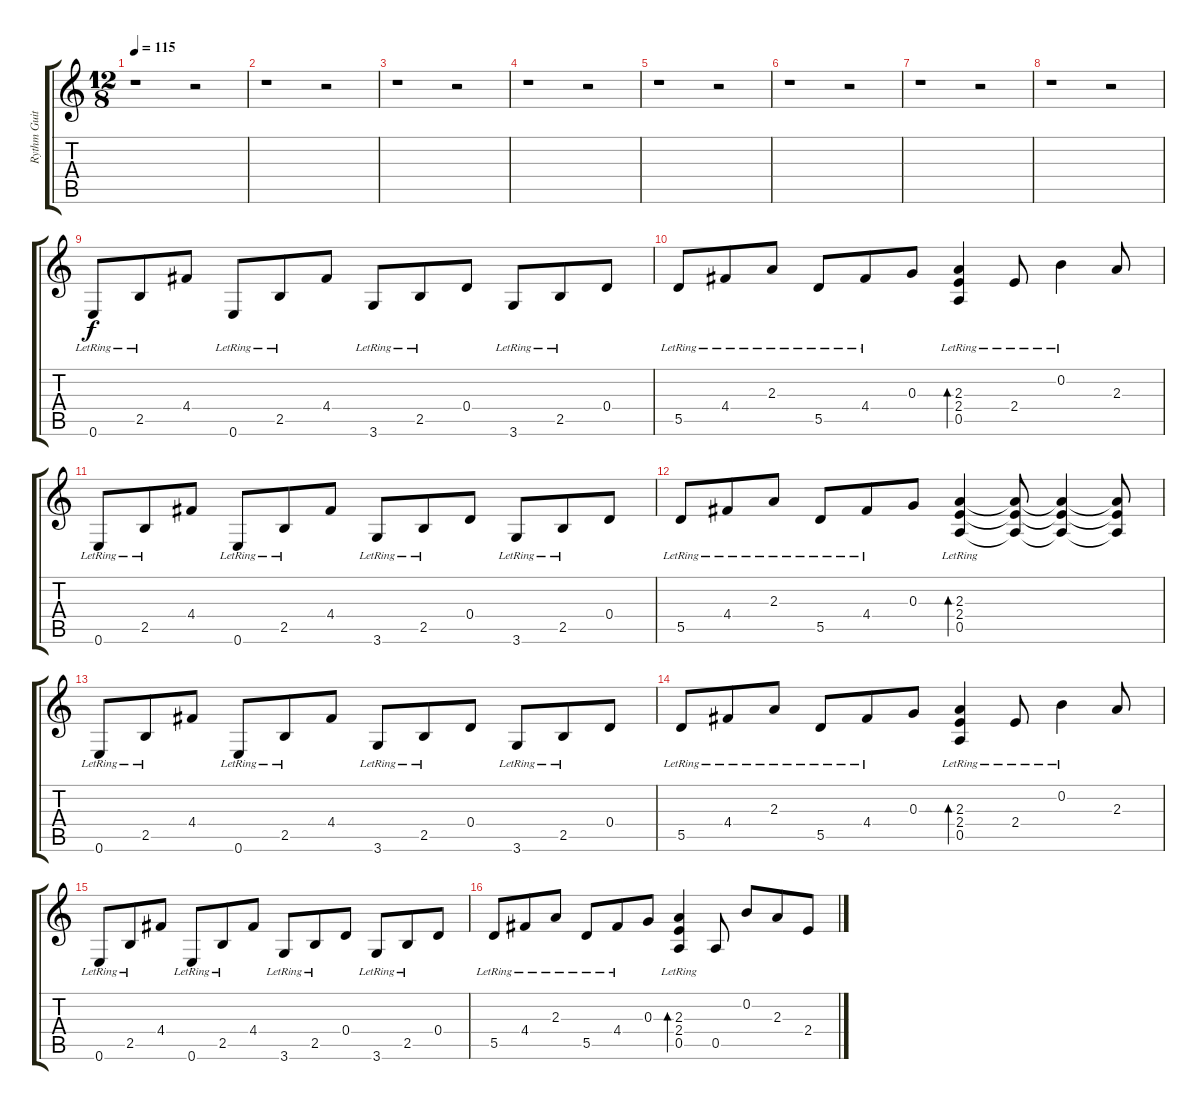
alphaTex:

\track ("Rythm Guitar " "Rythm Guit") {instrument acousticguitarsteel}
\staff {score tabs}
\tuning (E4 B3 G3 D3 A2 E2) {hide}
\ts (12 8)
\tempo 115
\clef g2
\ks c
r.1{dy f} r.2 |
r.1 r.2 |
r.1 r.2 |
r.1 r.2 |
r.1 r.2 |
r.1 r.2 |
r.1 r.2 |
r.1 r.2 |
0.6{lr}.8 2.5{lr}.8 4.4.8 0.6{lr}.8 2.5{lr}.8 4.4.8 3.6{lr}.8 2.5{lr}.8 0.4.8 3.6{lr}.8 2.5{lr}.8 0.4.8 |
5.5{lr}.8 4.4{lr}.8 2.3{lr}.8 5.5{lr}.8 4.4{lr}.8 0.3.8 (2.3{lr} 2.4 0.5{lr}).4{bd 240} 2.4{lr}.8 0.2{lr}.4 2.3.8 |
0.6{lr}.8 2.5{lr}.8 4.4.8 0.6{lr}.8 2.5{lr}.8 4.4.8 3.6{lr}.8 2.5{lr}.8 0.4.8 3.6{lr}.8 2.5{lr}.8 0.4.8 |
5.5{lr}.8 4.4{lr}.8 2.3{lr}.8 5.5{lr}.8 4.4{lr}.8 0.3.8 (2.3{lr} 2.4 0.5{lr}).4{bd 240} (2.3{t} 2.4{t} 0.5{t}).8 (2.3{t} 2.4{t} 0.5{t}).4 (2.3{t} 2.4{t} 0.5{t}).8 |
0.6{lr}.8 2.5{lr}.8 4.4.8 0.6{lr}.8 2.5{lr}.8 4.4.8 3.6{lr}.8 2.5{lr}.8 0.4.8 3.6{lr}.8 2.5{lr}.8 0.4.8 |
5.5{lr}.8 4.4{lr}.8 2.3{lr}.8 5.5{lr}.8 4.4{lr}.8 0.3.8 (2.3{lr} 2.4 0.5{lr}).4{bd 240} 2.4{lr}.8 0.2{lr}.4 2.3.8 |
0.6{lr}.8 2.5{lr}.8 4.4.8 0.6{lr}.8 2.5{lr}.8 4.4.8 3.6{lr}.8 2.5{lr}.8 0.4.8 3.6{lr}.8 2.5{lr}.8 0.4.8 |
5.5{lr}.8 4.4{lr}.8 2.3{lr}.8 5.5{lr}.8 4.4{lr}.8 0.3.8 (2.3{lr} 2.4 0.5{lr}).4{bd 240} 0.5.8 0.2.8 2.3.8 2.4.8
